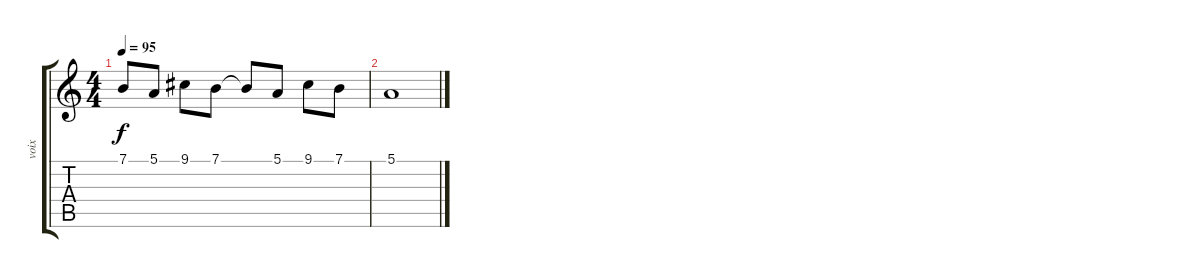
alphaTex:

\track ("voix" "voix") {instrument acousticgrandpiano}
\staff {score tabs}
\tuning (E4 B3 G3 D3 A2 E2) {hide}
\ts (4 4)
\tempo 95
\clef g2
\ks c
7.1{t}.8{dy f} 5.1.8 9.1.8 7.1.8 7.1{t}.8 5.1.8 9.1.8 7.1.8 |
5.1.1
